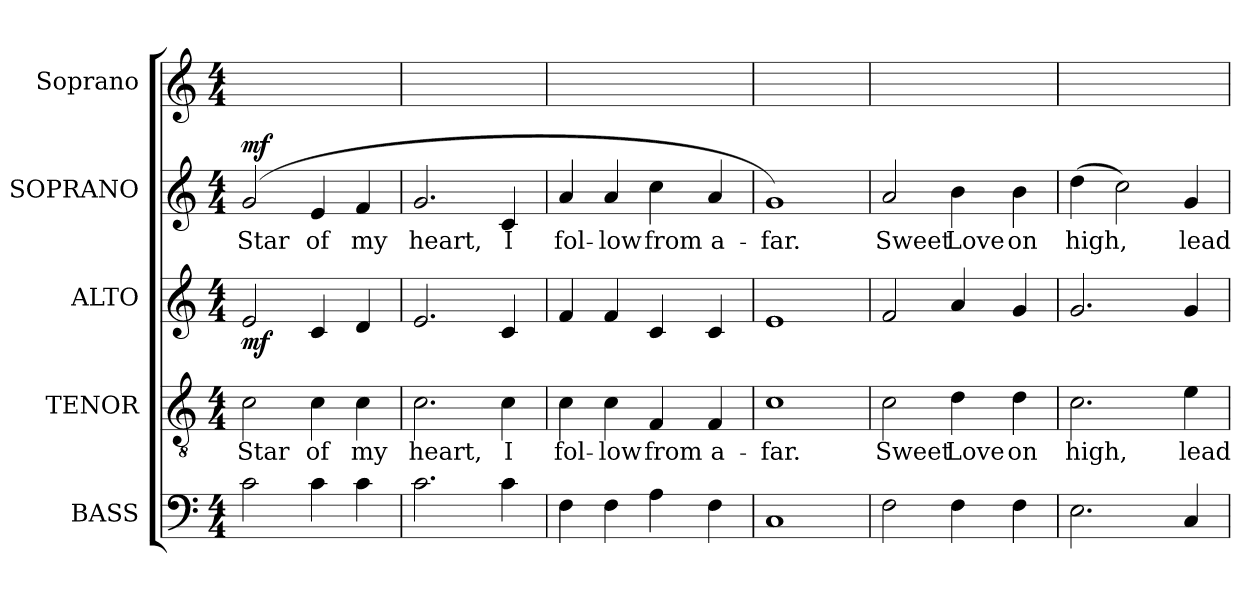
**kern	**kern	**text	**dynam	**kern	**dynam	**kern	**text	**dynam	**kern
*part5	*part4	*part4	*part4	*part3	*part3	*part2	*part2	*part2	*part1
*staff5	*staff4	*staff4	*staff4	*staff3	*staff3	*staff2	*staff2	*staff2	*staff1
*I"BASS	*I"TENOR	*	*	*I"ALTO	*	*I"SOPRANO	*	*	*I"Soprano
*I'B.	*I'T.	*	*	*I'A.	*	*I'S.	*	*	*I'S.
!!LO:PB:g=z
*clefF4	*clefGv2	*	*	*clefG2	*	*clefG2	*	*	*clefG2
*	*ITrd7c12	*	*	*	*	*	*	*	*
*k[]	*k[]	*	*	*k[]	*	*k[]	*	*	*k[]
*C:	*C:	*	*	*C:	*	*C:	*	*	*C:
*M4/4	*M4/4	*	*	*M4/4	*	*M4/4	*	*	*M4/4
*MM60	*MM60	*	*	*MM60	*	*MM60	*	*	*MM60
=1	=1	=1	=1	=1	=1	=1	=1	=1	=1
!	!	!LO:LY:b:color=#000000	!	!	!	!	!	!	!
!	!	!	!	!	!	!	!LO:LY:b:color=#000000	!	!
2ci\	2Ci\	Star	mf mf	2ei/	mf	(2gi/	Star	mf	1ryy
!	!	!LO:LY:b:color=#000000	!	!	!	!	!	!	!
!	!	!	!	!	!	!	!LO:LY:b:color=#000000	!	!
4ci\	4Ci\	of	.	4ci/	.	4ei/	of	.	.
!	!	!LO:LY:b:color=#000000	!	!	!	!	!	!	!
!	!	!	!	!	!	!	!LO:LY:b:color=#000000	!	!
4ci\	4Ci\	my	.	4di/	.	4fi/	my	.	.
=2	=2	=2	=2	=2	=2	=2	=2	=2	=2
!	!	!LO:LY:b:color=#000000	!	!	!	!	!	!	!
!	!	!	!	!	!	!	!LO:LY:b:color=#000000	!	!
2.ci\	2.Ci\	heart,	.	2.ei/	.	2.gi/	heart,	.	1ryy
!	!	!LO:LY:b:color=#000000	!	!	!	!	!	!	!
!	!	!	!	!	!	!	!LO:LY:b:color=#000000	!	!
4ci\	4Ci\	I	.	4ci/	.	4ci/	I	.	.
=3	=3	=3	=3	=3	=3	=3	=3	=3	=3
!	!	!LO:LY:b:color=#000000	!	!	!	!	!	!	!
!	!	!	!	!	!	!	!LO:LY:b:color=#000000	!	!
4Fi\	4Ci\	fol-	.	4fi/	.	4ai/	fol-	.	1ryy
!	!	!LO:LY:b:color=#000000	!	!	!	!	!	!	!
!	!	!	!	!	!	!	!LO:LY:b:color=#000000	!	!
4Fi\	4Ci\	-low	.	4fi/	.	4ai/	-low	.	.
!	!	!LO:LY:b:color=#000000	!	!	!	!	!	!	!
!	!	!	!	!	!	!	!LO:LY:b:color=#000000	!	!
4Ai\	4FFi/	from	.	4ci/	.	4cci\	from	.	.
!	!	!LO:LY:b:color=#000000	!	!	!	!	!	!	!
!	!	!	!	!	!	!	!LO:LY:b:color=#000000	!	!
4Fi\	4FFi/	a-	.	4ci/	.	4ai/	a-	.	.
=4	=4	=4	=4	=4	=4	=4	=4	=4	=4
*^	*	*	*	*	*	*	*	*	*
!	!	!	!LO:LY:b:color=#000000	!	!	!	!	!	!	!
!	!	!	!	!	!	!	!	!LO:LY:b:color=#000000	!	!
1Ci	1ryy	1Ci	-far.	.	1ei	.	1gi)	-far.	.	1ryy
*v	*v	*	*	*	*	*	*	*	*	*
!!LO:LB:g=z
=5	=5	=5	=5	=5	=5	=5	=5	=5	=5
*^	*	*	*	*	*	*	*	*	*
!	!	!	!LO:LY:b:color=#000000	!	!	!	!	!	!	!
*v	*v	*	*	*	*	*	*	*	*	*
*^	*	*	*	*	*	*	*	*	*
!	!	!	!	!	!	!	!	!LO:LY:b:color=#000000	!	!
*v	*v	*	*	*	*	*	*	*	*	*
2Fi\	2Ci\	Sweet	.	2fi/	.	2ai/	Sweet	.	1ryy
!	!	!LO:LY:b:color=#000000	!	!	!	!	!	!	!
!	!	!	!	!	!	!	!LO:LY:b:color=#000000	!	!
4Fi\	4Di\	Love	.	4ai/	.	4bi\	Love	.	.
!	!	!LO:LY:b:color=#000000	!	!	!	!	!	!	!
!	!	!	!	!	!	!	!LO:LY:b:color=#000000	!	!
4Fi\	4Di\	on	.	4gi/	.	4bi\	on	.	.
=6	=6	=6	=6	=6	=6	=6	=6	=6	=6
!	!	!LO:LY:b:color=#000000	!	!	!	!	!	!	!
!	!	!	!	!	!	!	!LO:LY:b:color=#000000	!	!
2.Ei\	2.Ci\	high,	.	2.gi/	.	(4ddi\	high,	.	1ryy
.	.	.	.	.	.	2cci\)	.	.	.
!	!	!LO:LY:b:color=#000000	!	!	!	!	!	!	!
!	!	!	!	!	!	!	!LO:LY:b:color=#000000	!	!
4Ci/	4Ei\	lead	.	4gi/	.	4gi/	lead	.	.
=	=	=	=	=	=	=	=	=	=
*-	*-	*-	*-	*-	*-	*-	*-	*-	*-
